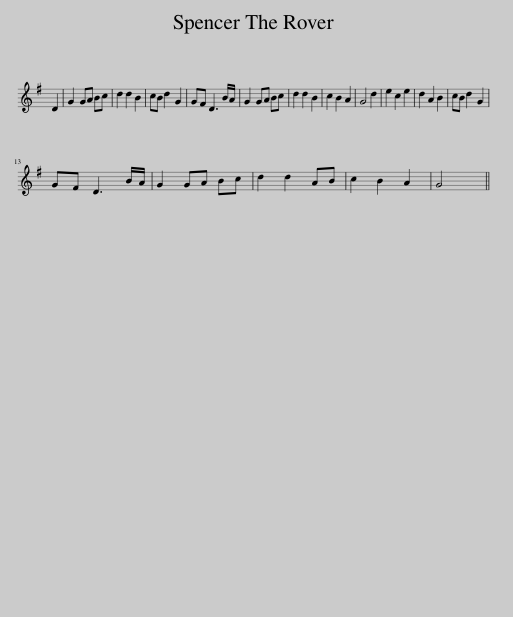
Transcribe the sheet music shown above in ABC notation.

X:1
L:1/8
M:none
I:linebreak $
K:G
V:1 treble
V:1
 D2 | G2 GA Bc | d2 d2 B2 | cB d2 G2 | GF D3 B/A/ | %5
 G2 GA Bc | d2 d2 B2 | c2 B2 A2 | G4 d2 | e2 c2 e2 | %10
 d2 A2 B2 | cB d2 G2 |$ GF D3 B/A/ | G2 GA Bc | d2 d2 AB | %15
 c2 B2 A2 | G4 || %17
